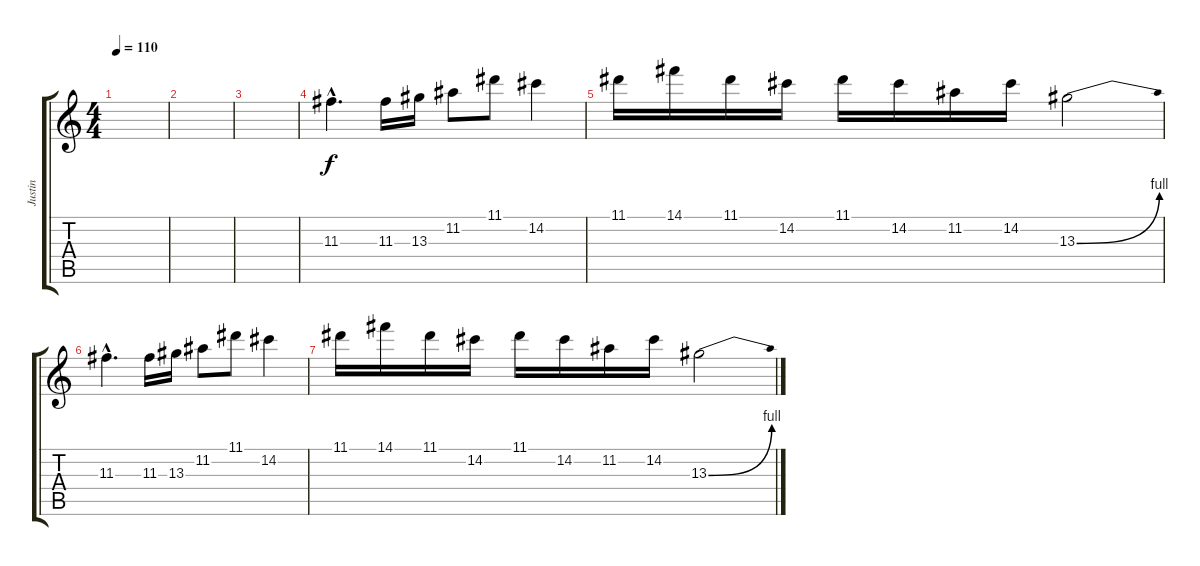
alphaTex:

\track ("Justin" "Justin") {instrument distortionguitar}
\staff {score tabs}
\tuning (E4 B3 G3 D3 A2 E2) {hide}
\ts (4 4)
\tempo 110
\clef g2
\ks c
|
|
|
11.3{hac}.4{d instrument distortionguitar} 11.3.16 13.3.16 11.2.8 11.1.8 14.2.4 |
11.1.16 14.1.16 11.1.16 14.2.16 11.1.16 14.2.16 11.2.16 14.2.16 13.3{be (bend 0 0 60 4)}.2 |
11.3{hac}.4{d instrument distortionguitar} 11.3.16 13.3.16 11.2.8 11.1.8 14.2.4 |
11.1.16 14.1.16 11.1.16 14.2.16 11.1.16 14.2.16 11.2.16 14.2.16 13.3{be (bend 0 0 60 4)}.2
